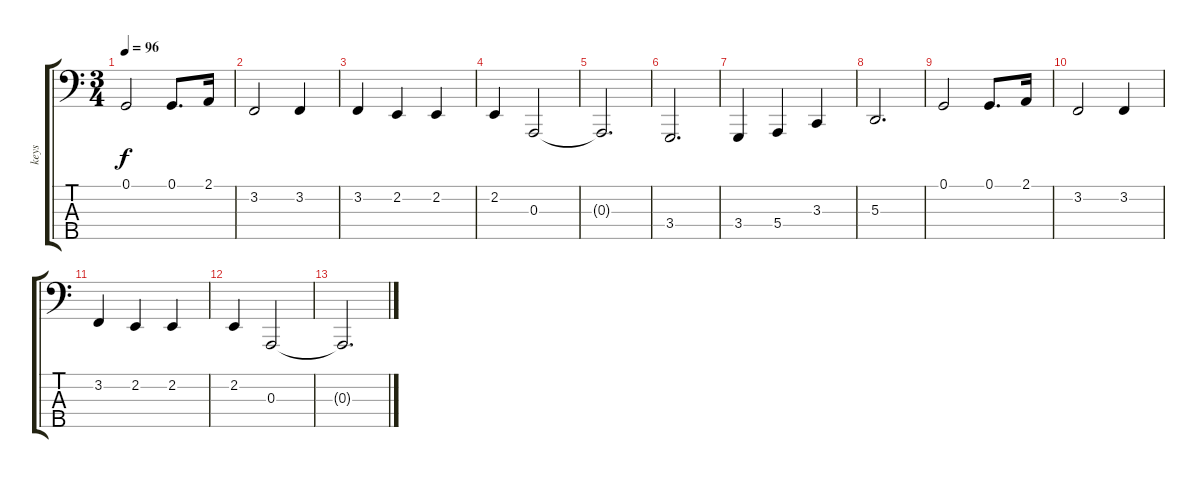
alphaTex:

\track ("keys" "keys") {instrument electricgrandpiano}
\staff {score tabs}
\tuning (G2 D2 A1 E1 B0) {hide}
\ts (3 4)
\tempo 96
\clef f4
\ks c
0.1.2{dy f} 0.1.8{d} 2.1.16 |
3.2.2 3.2.4 |
3.2.4 2.2.4 2.2.4 |
2.2.4 0.3.2 |
0.3{t}.2{d} |
3.4.2{d} |
3.4.4 5.4.4 3.3.4 |
5.3.2{d} |
0.1.2 0.1.8{d} 2.1.16 |
3.2.2 3.2.4 |
3.2.4 2.2.4 2.2.4 |
2.2.4 0.3.2 |
0.3{t}.2{d}
